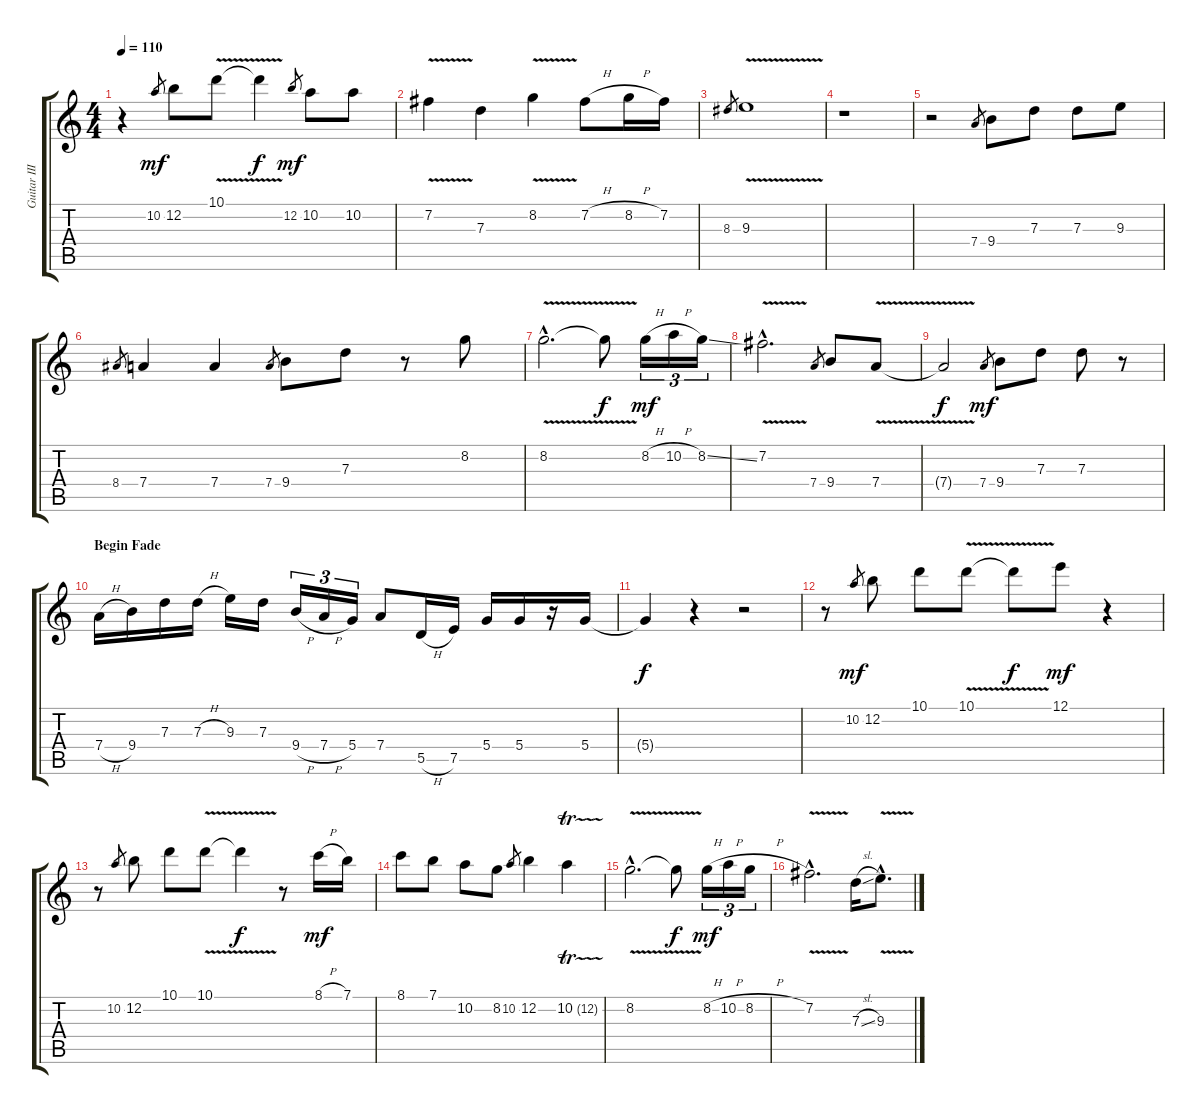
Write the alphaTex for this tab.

\track ("Guitar III" "Guitar III") {instrument electricguitarclean}
\staff {score tabs}
\tuning (E4 B3 G3 D3 A2 E2) {hide}
\ts (4 4)
\tempo 110
\clef g2
\ks c
r.4{dy p} 10.2.8{gr dy mf} 12.2.8 10.1{v}.8 10.1{t}.4{dy f} 12.2.8{gr dy mf} 10.2.8 10.2.8 |
7.2{v}.4 7.3.4 8.2{v}.4 7.2{h}.8 8.2{h}.16 7.2.16 |
8.3.8{gr} 9.3{v}.1 |
r.1 |
r.2 7.4.8{gr} 9.4.8 7.3.8 7.3.8 9.3.8 |
8.4.8{gr} 7.4.4 7.4.4 7.4.8{gr} 9.4.8 7.3.8 r.8 8.2.8 |
8.2{v hac}.2{d} 8.2{t}.8{dy f} 8.2{h}.16{tu (3 2) dy mf} 10.2{h}.16{tu (3 2)} 8.2{ss}.16{tu (3 2)} |
7.2{v hac}.2{d} 7.4.8{gr} 9.4.8 7.4{v}.8 |
7.4{t}.2{dy f} 7.4.8{gr dy mf} 9.4.8 7.3.8 7.3.8 r.8 |
\section ("" "Begin Fade")
7.4{h}.16 9.4.16 7.3.16 7.3{h}.16 9.3.16 7.3.16 9.4{h}.16{tu (3 2)} 7.4{h}.16{tu (3 2)} 5.4.16{tu (3 2)} 7.4.8 5.5{h}.16 7.5.16 5.4.16 5.4.16 r.16 5.4.16 |
5.4{t}.4{dy f} r.4 r.2 |
r.8 10.2.8{gr dy mf} 12.2.8 10.1.8 10.1{v}.8 10.1{t}.8{dy f} 12.1.8{dy mf} r.4 |
r.8 10.2.8{gr} 12.2.8 10.1.8 10.1{v}.8 10.1{t}.4{dy f} r.8 8.1{h}.16{dy mf} 7.1.16 |
8.1.8 7.1.8 10.2.8 8.2.8 10.2.8{gr} 12.2.4 10.2{tr (12 32)}.4 |
8.2{v hac}.2{d} 8.2{t}.8{dy f} 8.2{h}.16{tu (3 2) dy mf} 10.2{h}.16{tu (3 2)} 8.2{h}.16{tu (3 2)} |
7.2{v hac}.2{d} 7.3{sl}.16 9.3{v hac}.8{d}
